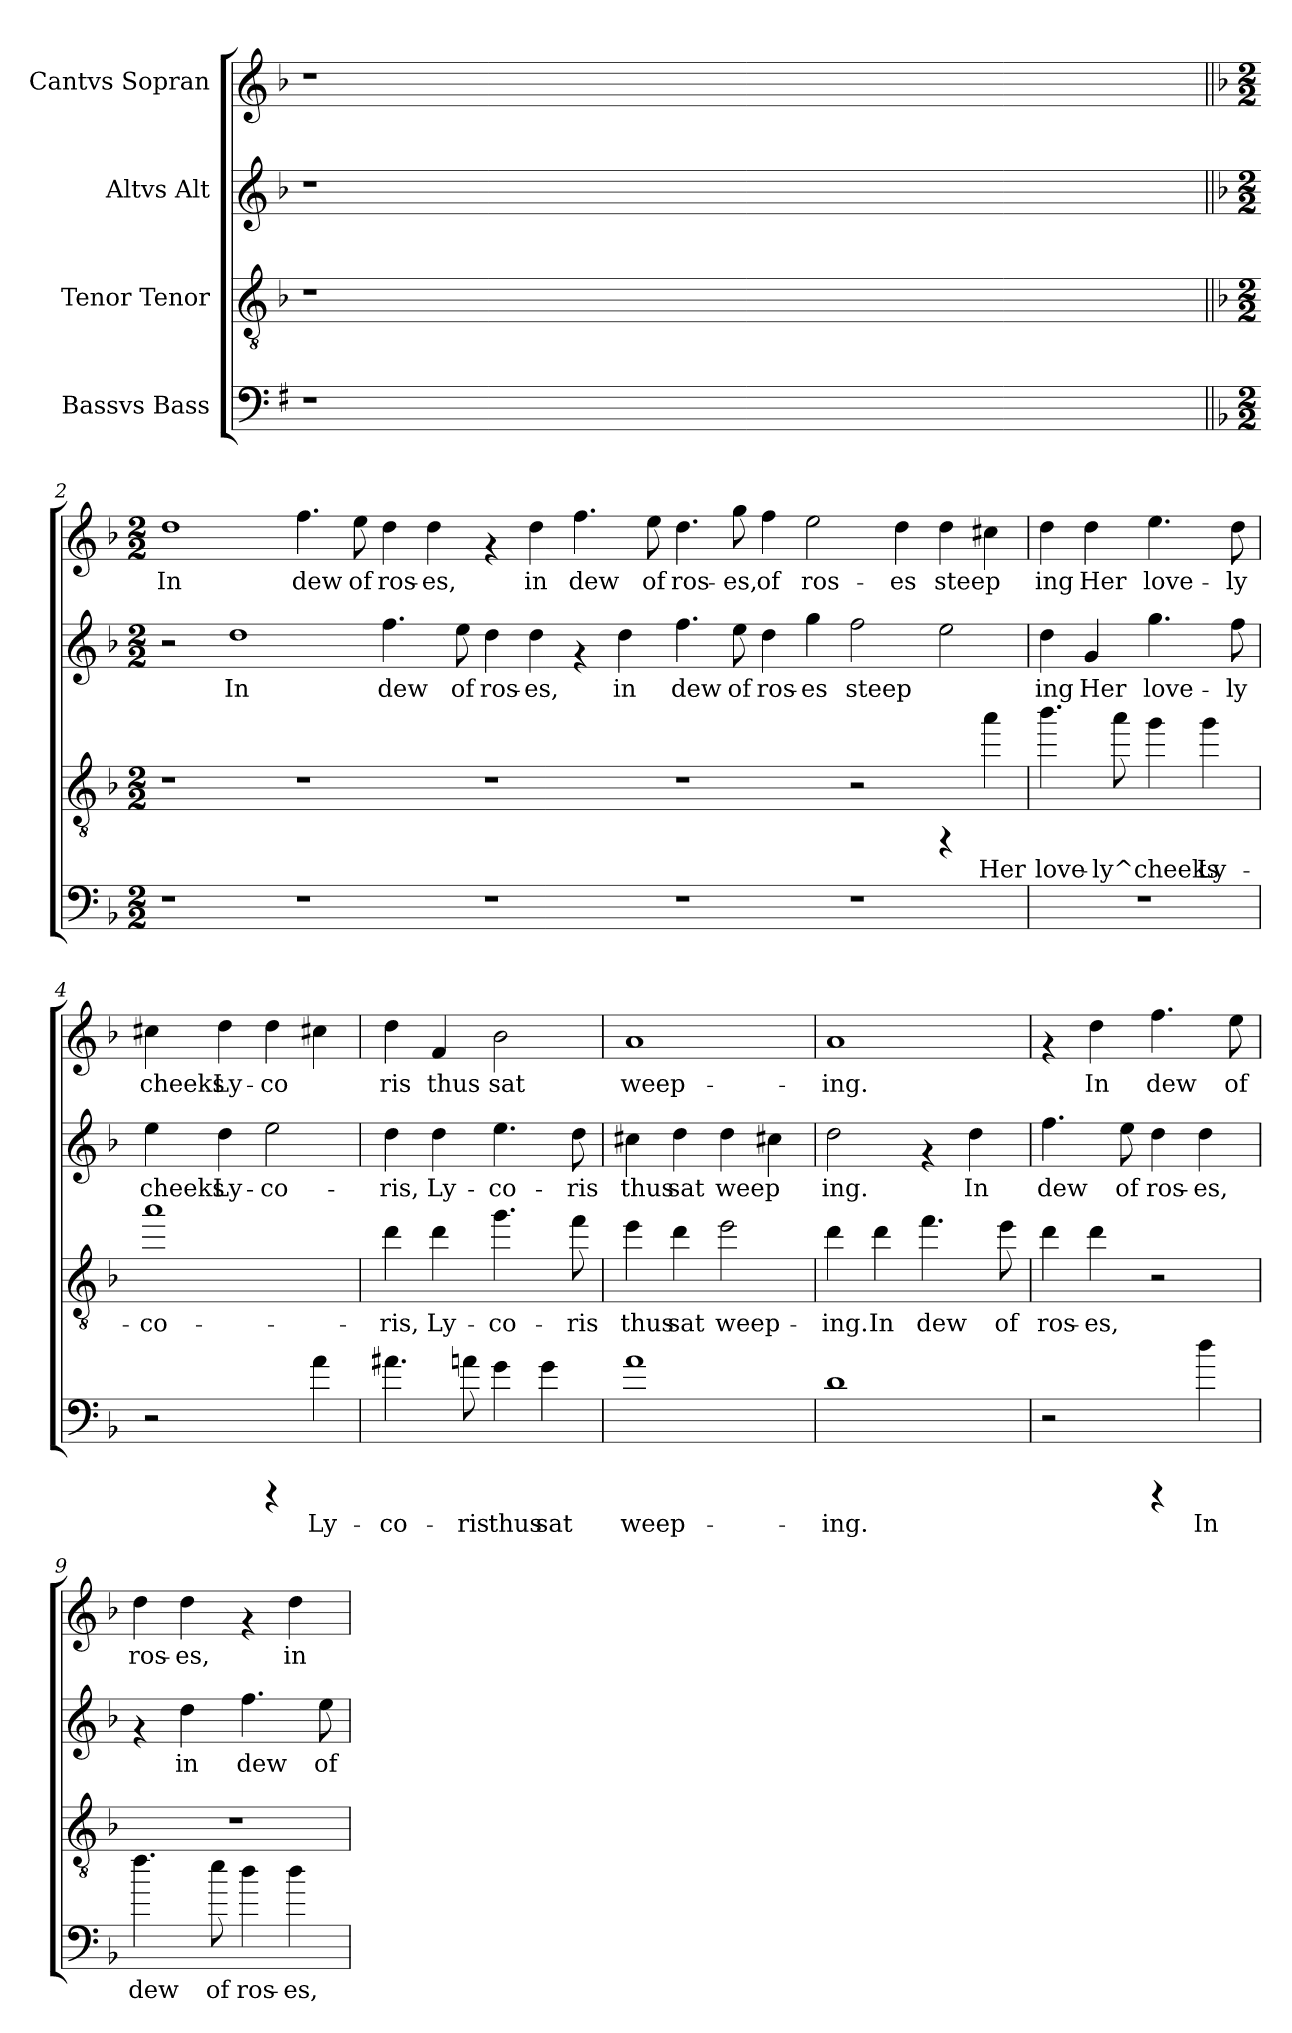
**kern	**text	**kern	**text	**kern	**text	**kern	**text
*part4	*part4	*part3	*part3	*part2	*part2	*part1	*part1
*staff4	*staff4	*staff3	*staff3	*staff2	*staff2	*staff1	*staff1
*I"Bassvs  Bass	*	*I"Tenor  Tenor	*	*I"Altvs  Alt	*	*I"Cantvs  Sopran	*
!!LO:PB:g=z
*stria5	*	*stria5	*	*stria5	*	*stria5	*
*clefF4	*	*clefGv2	*	*clefG2	*	*clefG2	*
*ITrd1c2	*	*	*	*	*	*	*
*k[b-]	*	*k[b-]	*	*k[b-]	*	*k[b-]	*
*F:	*	*F:	*	*F:	*	*F:	*
=1	=1	=1	=1	=1	=1	=1	=1
1r	.	1r	.	1r	.	1r	.
=2||	=2||	=2||	=2||	=2||	=2||	=2||	=2||
*k[b-e-a-]	*	*	*	*	*	*	*
*E-:	*	*	*	*	*	*	*
*M2/2	*	*M2/2	*	*M2/2	*	*M2/2	*
!	!	!	!	!	!	!	!LO:LY:b:cj
1r	.	1r	.	2r	.	1dd	In
!	!	!	!	!	!LO:LY:b:cj	!	!
.	.	.	.	1dd	In	.	.
!	!	!	!	!	!	!	!LO:LY:b:cj
1r	.	1r	.	.	.	4.ff\	dew
!	!	!	!	!	!	!	!LO:LY:b:cj
.	.	.	.	.	.	8ee\	of
!	!	!	!	!	!LO:LY:b:cj	!	!LO:LY:b:cj
.	.	.	.	4.ff\	dew	4dd\	ros-
!	!	!	!	!	!	!	!LO:LY:b:cj
.	.	.	.	.	.	4dd\	-es,
!	!	!	!	!	!LO:LY:b:cj	!	!
.	.	.	.	8ee\	of	.	.
!	!	!	!	!	!LO:LY:b:cj	!	!
1r	.	1r	.	4dd\	ros-	4rf	.
!	!	!	!	!	!LO:LY:b:cj	!	!LO:LY:b:cj
.	.	.	.	4dd\	-es,	4dd\	in
!	!	!	!	!	!	!	!LO:LY:b:cj
.	.	.	.	4rf	.	4.ff\	dew
!	!	!	!	!	!LO:LY:b:cj	!	!
.	.	.	.	4dd\	in	.	.
!	!	!	!	!	!	!	!LO:LY:b:cj
.	.	.	.	.	.	8ee\	of
!	!	!	!	!	!LO:LY:b:cj	!	!LO:LY:b:cj
1r	.	1r	.	4.ff\	dew	4.dd\	ros-
!	!	!	!	!	!LO:LY:b:cj	!	!LO:LY:b:cj
.	.	.	.	8ee\	of	8gg\	-es,
!	!	!	!	!	!LO:LY:b:cj	!	!LO:LY:b:cj
.	.	.	.	4dd\	ros-	4ff\	of
!	!	!	!	!	!LO:LY:b:cj	!	!LO:LY:b:cj
.	.	.	.	4gg\	-es	2ee\	ros-
!	!	!	!	!	!LO:LY:b:cj	!	!
1r	.	2r	.	2ff\	steep-	.	.
!	!	!	!	!	!	!	!LO:LY:b:cj
.	.	.	.	.	.	4dd\	-es
!	!	!	!	!	!LO:LY:b:cj	!	!LO:LY:b:cj
.	.	4rFF	.	2ee\	--	4dd\	steep-
!	!	!	!LO:LY:b:cj	!	!	!	!LO:LY:b:cj
.	.	4aa\	Her	.	.	4cc#X\	--
!!LO:LB:g=z
=3	=3	=3	=3	=3	=3	=3	=3
!	!	!	!LO:LY:b:cj	!	!LO:LY:b:cj	!	!LO:LY:b:cj
1r	.	4.bb-\	love-	4dd\	-ing	4dd\	-ing
!	!	!	!	!	!LO:LY:b:cj	!	!LO:LY:b:cj
.	.	.	.	4g/	Her	4dd\	Her
!	!	!	!LO:LY:b:cj	!	!	!	!
.	.	8aa\	-ly^cheeks	.	.	.	.
!	!	!	!LO:LY:b:cj	!	!LO:LY:b:cj	!	!LO:LY:b:cj
.	.	4gg\	.	4.gg\	love-	4.ee\	love-
!	!	!	!LO:LY:b:cj	!	!	!	!
.	.	4gg\	Ly-	.	.	.	.
!	!	!	!	!	!LO:LY:b:cj	!	!LO:LY:b:cj
.	.	.	.	8ff\	-ly	8dd\	-ly
=4	=4	=4	=4	=4	=4	=4	=4
!	!	!	!LO:LY:b:cj	!	!LO:LY:b:cj	!	!LO:LY:b:cj
2r	.	1aa	-co-	4ee\	cheeks	4cc#X\	cheeks
!	!	!	!	!	!LO:LY:b:cj	!	!LO:LY:b:cj
.	.	.	.	4dd\	Ly-	4dd\	Ly-
!	!	!	!	!	!LO:LY:b:cj	!	!LO:LY:b:cj
4rCCC	.	.	.	2ee\	-co-	4dd\	-co-
!	!LO:LY:b:cj	!	!	!	!	!	!LO:LY:b:cj
4g\	Ly-	.	.	.	.	4cc#X\	--
=5	=5	=5	=5	=5	=5	=5	=5
!	!LO:LY:b:cj	!	!LO:LY:b:cj	!	!LO:LY:b:cj	!	!LO:LY:b:cj
4.g#\	-co-	4dd\	-ris,	4dd\	-ris,	4dd\	-ris
!	!	!	!LO:LY:b:cj	!	!LO:LY:b:cj	!	!LO:LY:b:cj
.	.	4dd\	Ly-	4dd\	Ly-	4f/	thus
!	!LO:LY:b:cj	!	!	!	!	!	!
8g\	-ris	.	.	.	.	.	.
!	!LO:LY:b:cj	!	!LO:LY:b:cj	!	!LO:LY:b:cj	!	!LO:LY:b:cj
4f\	thus	4.gg\	-co-	4.ee\	-co-	2b-\	sat
!	!LO:LY:b:cj	!	!	!	!	!	!
4f\	sat	.	.	.	.	.	.
!	!	!	!LO:LY:b:cj	!	!LO:LY:b:cj	!	!
.	.	8ff\	-ris	8dd\	-ris	.	.
=6	=6	=6	=6	=6	=6	=6	=6
!	!LO:LY:b:cj	!	!LO:LY:b:cj	!	!LO:LY:b:cj	!	!LO:LY:b:cj
1g	weep-	4ee\	thus	4cc#X\	thus	1a	weep-
!	!	!	!LO:LY:b:cj	!	!LO:LY:b:cj	!	!
.	.	4dd\	sat	4dd\	sat	.	.
!	!	!	!LO:LY:b:cj	!	!LO:LY:b:cj	!	!
.	.	2ee\	weep-	4dd\	weep-	.	.
!	!	!	!	!	!LO:LY:b:cj	!	!
.	.	.	.	4cc#X\	--	.	.
=7	=7	=7	=7	=7	=7	=7	=7
!	!LO:LY:b:cj	!	!LO:LY:b:cj	!	!LO:LY:b:cj	!	!LO:LY:b:cj
1c	-ing.	4dd\	-ing.	2dd\	-ing.	1a	-ing.
!	!	!	!LO:LY:b:cj	!	!	!	!
.	.	4dd\	In	.	.	.	.
!	!	!	!LO:LY:b:cj	!	!	!	!
.	.	4.ff\	dew	4rf	.	.	.
!	!	!	!	!	!LO:LY:b:cj	!	!
.	.	.	.	4dd\	In	.	.
!	!	!	!LO:LY:b:cj	!	!	!	!
.	.	8ee\	of	.	.	.	.
=8	=8	=8	=8	=8	=8	=8	=8
!	!	!	!LO:LY:b:cj	!	!LO:LY:b:cj	!	!
2r	.	4dd\	ros-	4.ff\	dew	4rf	.
!	!	!	!LO:LY:b:cj	!	!	!	!LO:LY:b:cj
.	.	4dd\	-es,	.	.	4dd\	In
!	!	!	!	!	!LO:LY:b:cj	!	!
.	.	.	.	8ee\	of	.	.
!	!	!	!	!	!LO:LY:b:cj	!	!LO:LY:b:cj
4rCCC	.	2r	.	4dd\	ros-	4.ff\	dew
!	!LO:LY:b:cj	!	!	!	!LO:LY:b:cj	!	!
4cc\	In	.	.	4dd\	-es,	.	.
!	!	!	!	!	!	!	!LO:LY:b:cj
.	.	.	.	.	.	8ee\	of
!!LO:LB:g=z
=9	=9	=9	=9	=9	=9	=9	=9
!	!LO:LY:b:cj	!	!	!	!	!	!LO:LY:b:cj
4.ee-\	dew	1r	.	4rf	.	4dd\	ros-
!	!	!	!	!	!LO:LY:b:cj	!	!LO:LY:b:cj
.	.	.	.	4dd\	in	4dd\	-es,
!	!LO:LY:b:cj	!	!	!	!	!	!
8dd\	of	.	.	.	.	.	.
!	!LO:LY:b:cj	!	!	!	!LO:LY:b:cj	!	!
4cc\	ros-	.	.	4.ff\	dew	4rf	.
!	!LO:LY:b:cj	!	!	!	!	!	!LO:LY:b:cj
4cc\	-es,	.	.	.	.	4dd\	in
!	!	!	!	!	!LO:LY:b:cj	!	!
.	.	.	.	8ee\	of	.	.
=	=	=	=	=	=	=	=
*-	*-	*-	*-	*-	*-	*-	*-
